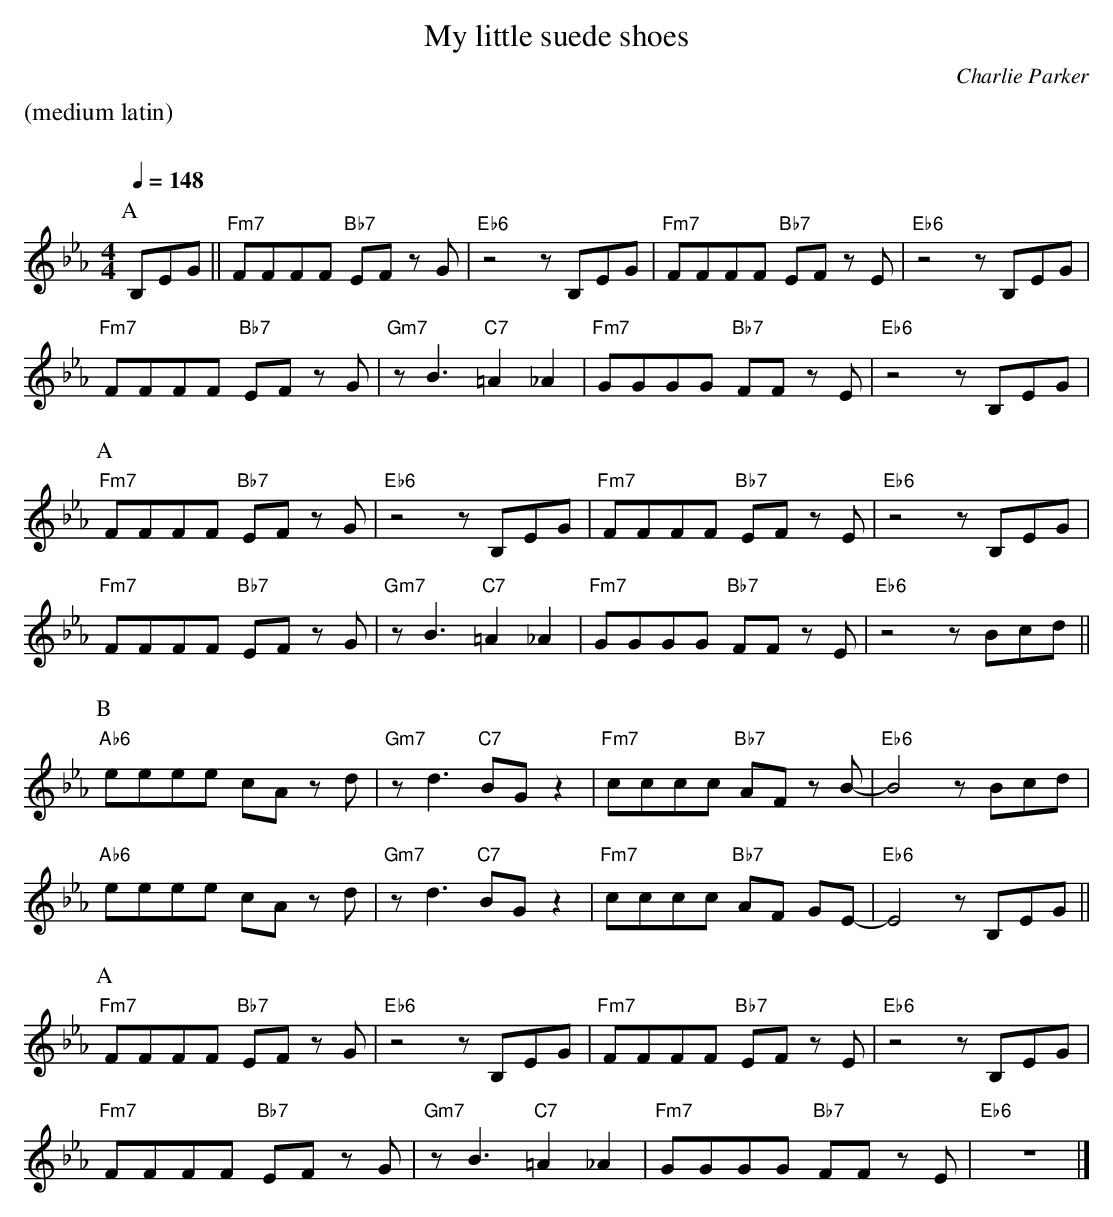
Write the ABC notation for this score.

X:1
T: My little suede shoes
M:4/4
L:1/8
C:Charlie Parker
Q:1/4=148
K:Eb
%%text (medium latin)
%%vskip 20
P: A
B,EG || "Fm7"FFFF "Bb7"EF zG | "Eb6"z4 zB,EG | "Fm7"FFFF "Bb7"EF zE | "Eb6"z4 zB,EG |
"Fm7"FFFF "Bb7"EF zG | "Gm7"zB3 "C7"=A2_A2 | "Fm7"GGGG "Bb7"FFz E | "Eb6"z4 z B,EG |
P: A
"Fm7"FFFF "Bb7"EF zG | "Eb6"z4 zB,EG | "Fm7"FFFF "Bb7"EF zE | "Eb6"z4 zB,EG |
"Fm7"FFFF "Bb7"EF zG | "Gm7"zB3 "C7"=A2_A2 | "Fm7"GGGG "Bb7"FFz E | "Eb6"z4 zBcd ||
P: B
"Ab6"eeee cA zd | "Gm7"zd3 "C7"BGz2 | "Fm7"cccc "Bb7"AF zB- | "Eb6"B4 zBcd |
"Ab6"eeee cA zd | "Gm7"zd3 "C7"BGz2 | "Fm7"cccc "Bb7"AF GE- | "Eb6"E4 zB,EG ||
P: A
"Fm7"FFFF "Bb7"EF zG | "Eb6"z4 zB,EG | "Fm7"FFFF "Bb7"EF zE | "Eb6"z4 zB,EG |
"Fm7"FFFF "Bb7"EF zG | "Gm7"zB3 "C7"=A2_A2 | "Fm7"GGGG "Bb7"FFz E | "Eb6"z8 |]
